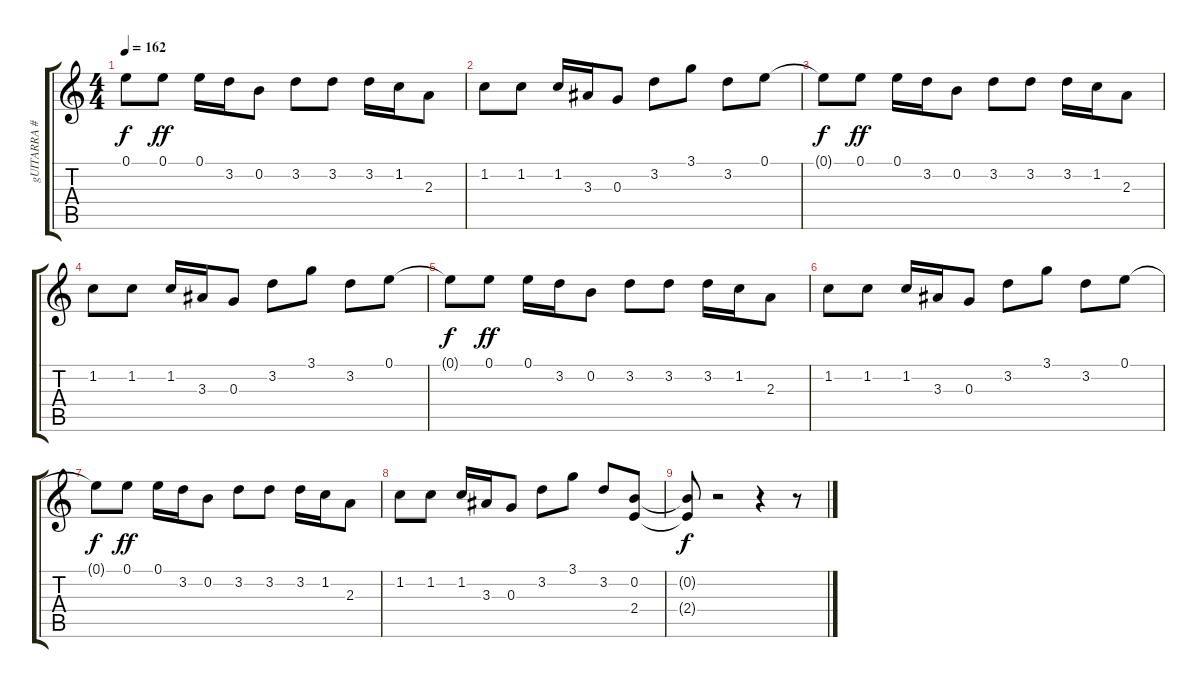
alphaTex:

\track ("gUITARRA #1" "gUITARRA #") {instrument overdrivenguitar}
\staff {score tabs}
\tuning (E4 B3 G3 D3 A2 E2) {hide}
\ts (4 4)
\tempo 162
\clef g2
\ks c
0.1{t}.8{dy f} 0.1.8{dy ff} 0.1.16 3.2.16 0.2.8 3.2.8 3.2.8 3.2.16 1.2.16 2.3.8 |
1.2.8 1.2.8 1.2.16 3.3.16 0.3.8 3.2.8 3.1.8 3.2.8 0.1.8 |
0.1{t}.8{dy f} 0.1.8{dy ff} 0.1.16 3.2.16 0.2.8 3.2.8 3.2.8 3.2.16 1.2.16 2.3.8 |
1.2.8 1.2.8 1.2.16 3.3.16 0.3.8 3.2.8 3.1.8 3.2.8 0.1.8 |
0.1{t}.8{dy f} 0.1.8{dy ff} 0.1.16 3.2.16 0.2.8 3.2.8 3.2.8 3.2.16 1.2.16 2.3.8 |
1.2.8 1.2.8 1.2.16 3.3.16 0.3.8 3.2.8 3.1.8 3.2.8 0.1.8 |
0.1{t}.8{dy f} 0.1.8{dy ff} 0.1.16 3.2.16 0.2.8 3.2.8 3.2.8 3.2.16 1.2.16 2.3.8 |
1.2.8 1.2.8 1.2.16 3.3.16 0.3.8 3.2.8 3.1.8 3.2.8 (0.2 2.4).8 |
(0.2{t} 2.4{t}).8{dy f} r.2 r.4 r.8
